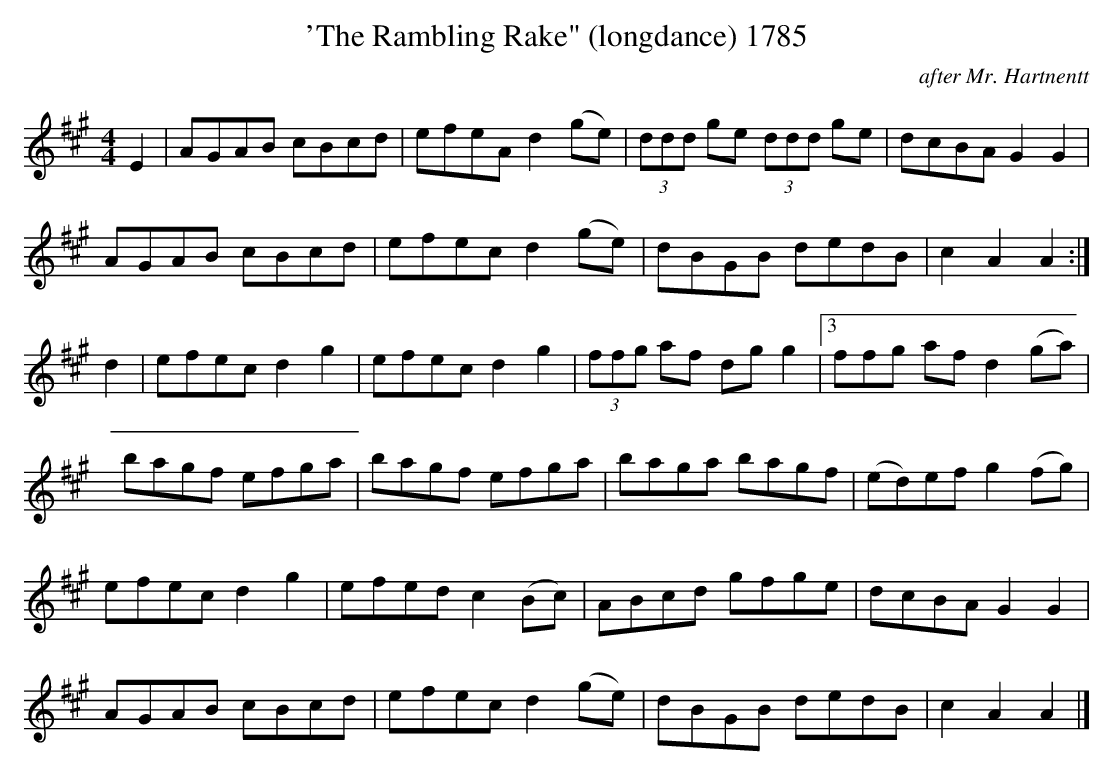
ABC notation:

X:1
T:'The Rambling Rake" (longdance) 1785
C:after Mr. Hartnentt
BRENNAN July 2003 (HTTP://WWW.SOSYOURMOM.COM)
M:4/4
L:1/8
K:A
E2|AGAB cBcd|efeA d2(ge)| (3ddd ge (3ddd ge|dcBA G2G2|
AGAB cBcd|efec d2(ge)|dBGB dedB|c2A2A2:|
d2|efec d2g2|efec d2g2| (3ffg af dg g2|3ffg af d2(ga)|
bagf efga|bagf efga|baga bagf|(ed)ef g2(fg)|
efec d2g2|efed c2(Bc)|ABcd gfge|dcBA G2G2|
AGAB cBcd|efec d2(ge)|dBGB dedB|c2A2A2|]
